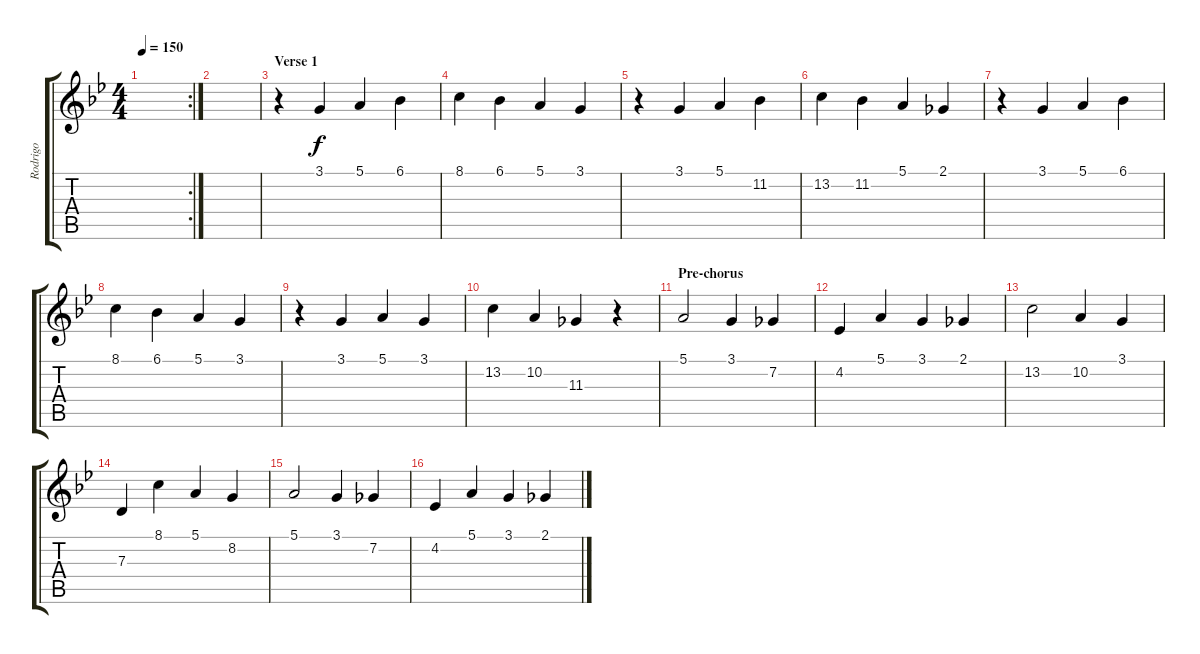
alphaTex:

\track ("Rodrigo" "Rodrigo") {instrument synthvoice}
\staff {score tabs}
\tuning (E4 B3 G3 D3 A2 E2) {hide}
\rc 2
\ts (4 4)
\tempo 150
\clef g2
\ks gminor
|
|
\section ("" "Verse 1")
r.4 3.1.4 5.1.4 6.1.4 |
8.1.4 6.1.4 5.1.4 3.1.4 |
r.4 3.1.4 5.1.4 11.2.4 |
13.2.4 11.2.4 5.1.4 2.1.4 |
r.4 3.1.4 5.1.4 6.1.4 |
8.1.4 6.1.4 5.1.4 3.1.4 |
r.4 3.1.4 5.1.4 3.1.4 |
13.2.4 10.2.4 11.3.4 r.4 |
\section ("" "Pre-chorus")
5.1.2 3.1.4 7.2.4 |
4.2.4 5.1.4 3.1.4 2.1.4 |
13.2.2 10.2.4 3.1.4 |
7.3.4 8.1.4 5.1.4 8.2.4 |
5.1.2 3.1.4 7.2.4 |
4.2.4 5.1.4 3.1.4 2.1.4
